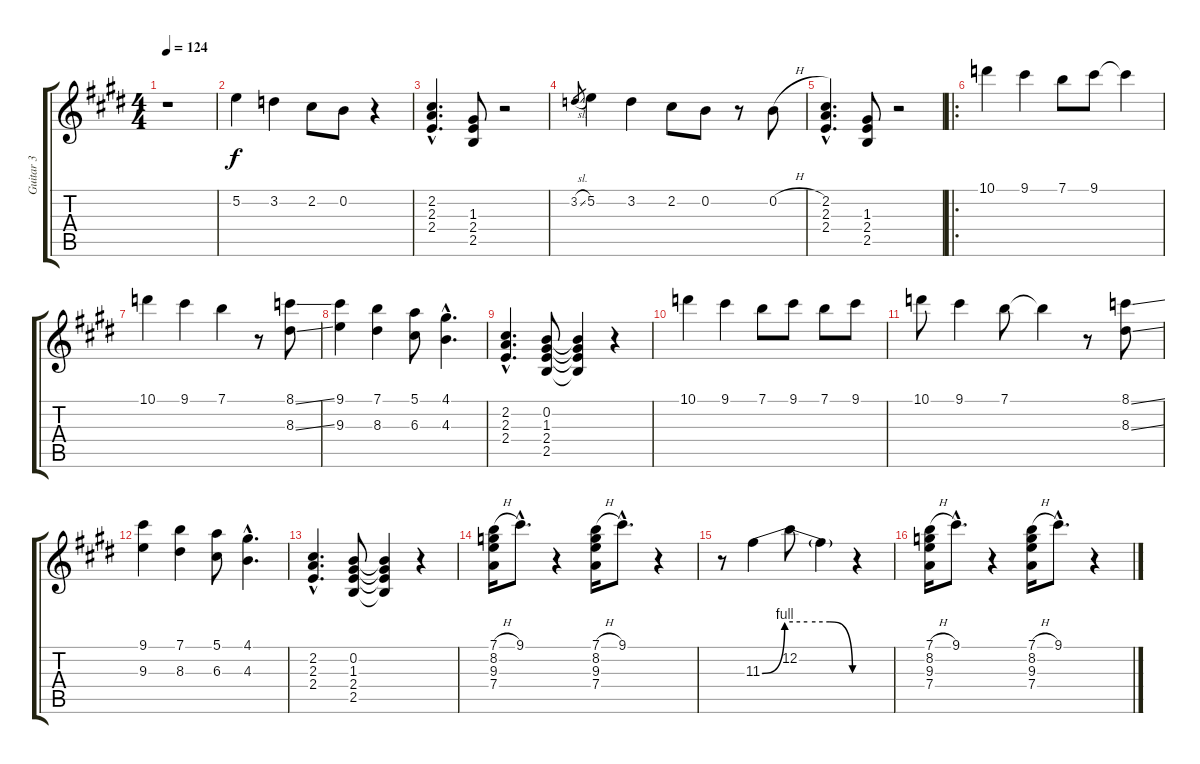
\track ("Guitar 3" "Guitar 3") {instrument electricguitarjazz}
\staff {score tabs}
\tuning (E4 B3 G3 D3 A2 E2) {hide}
\ts (4 4)
\tempo 124
\clef g2
\ks e
r.1{dy f instrument electricguitarjazz} |
5.2.4 3.2.4 2.2.8 0.2.8 r.4 |
(2.2{hac} 2.3{hac} 2.4{hac}).4{d} (1.3 2.4 2.5).8 r.2 |
3.2{sl}.8{gr} 5.2.4 3.2.4 2.2.8 0.2.8 r.8 0.2{h}.8 |
(2.2{hac} 2.3{hac} 2.4{hac}).4{d} (1.3 2.4 2.5).8 r.2 |
\ro
10.1.4 9.1.4 7.1.8 9.1.8 9.1{t}.4 |
10.1.4 9.1.4 7.1.4 r.8 (8.1{ss} 8.3{ss}).8 |
(9.1 9.3).4 (7.1 8.3).4 (5.1 6.3).8 (4.1{hac} 4.3{hac}).4{d} |
(2.2{hac} 2.3{hac} 2.4{hac}).4{d} (0.2 1.3 2.4 2.5).8 (0.2{t} 1.3{t} 2.4{t} 2.5{t}).4 r.4 |
10.1.4 9.1.4 7.1.8 9.1.8 7.1.8 9.1.8 |
10.1.8 9.1.4 7.1.8 7.1{t}.4 r.8 (8.1{ss} 8.3{ss}).8 |
(9.1 9.3).4 (7.1 8.3).4 (5.1 6.3).8 (4.1{hac} 4.3{hac}).4{d} |
(2.2{hac} 2.3{hac} 2.4{hac}).4{d} (0.2 1.3 2.4 2.5).8 (0.2{t} 1.3{t} 2.4{t} 2.5{t}).4 r.4 |
(7.1{h} 8.2 9.3 7.4).16 9.1{hac}.8{d} r.4 (7.1{h} 8.2 9.3 7.4).16 9.1{hac}.8{d} r.4 |
r.8 11.3{be (custom 0 0 15 4 30 4 45 4 60 0)}.4 12.2.8 11.3{t}.4 r.4 |
(7.1{h} 8.2 9.3 7.4).16 9.1{hac}.8{d} r.4 (7.1{h} 8.2 9.3 7.4).16 9.1{hac}.8{d} r.4
